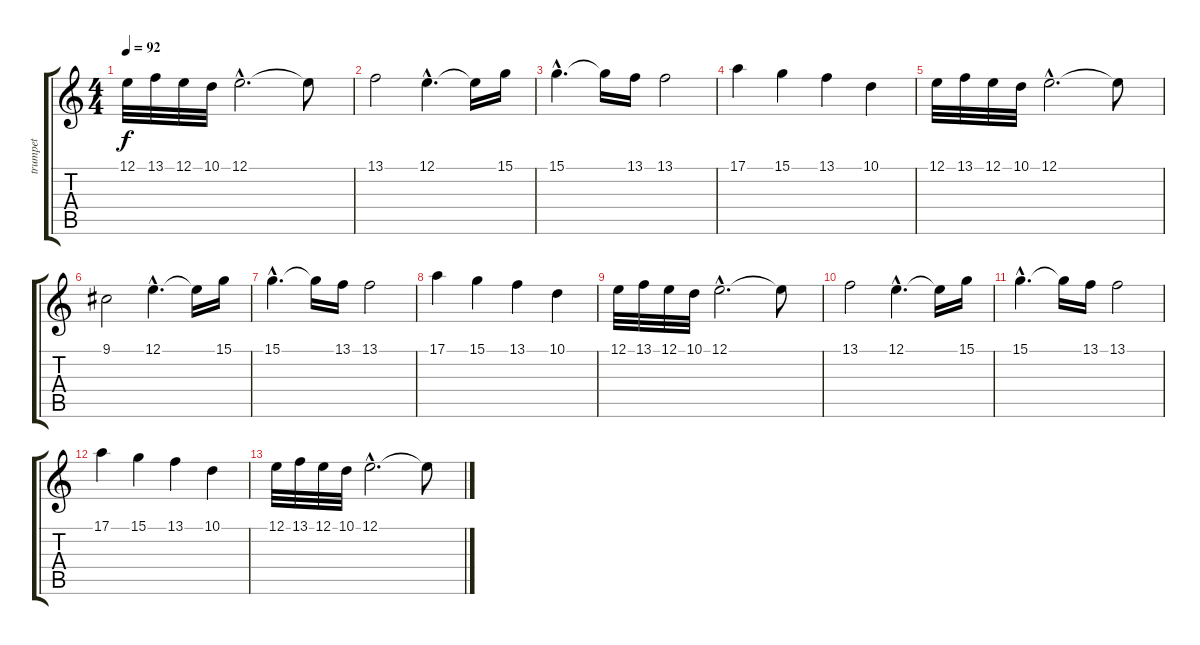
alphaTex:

\track ("trumpet" "trumpet") {instrument trumpet}
\staff {score tabs}
\tuning (E4 B3 G3 D3 A2 E2) {hide}
\ts (4 4)
\tempo 92
\clef g2
\ks c
12.1.32{dy f} 13.1.32 12.1.32 10.1.32 12.1{hac}.2{d} 12.1{t}.8 |
13.1.2 12.1{hac}.4{d} 12.1{t}.16 15.1.16 |
15.1{hac}.4{d} 15.1{t}.16 13.1.16 13.1.2 |
17.1.4 15.1.4 13.1.4 10.1.4 |
12.1.32 13.1.32 12.1.32 10.1.32 12.1{hac}.2{d} 12.1{t}.8 |
9.1.2 12.1{hac}.4{d} 12.1{t}.16 15.1.16 |
15.1{hac}.4{d} 15.1{t}.16 13.1.16 13.1.2 |
17.1.4 15.1.4 13.1.4 10.1.4 |
12.1.32 13.1.32 12.1.32 10.1.32 12.1{hac}.2{d} 12.1{t}.8 |
13.1.2 12.1{hac}.4{d} 12.1{t}.16 15.1.16 |
15.1{hac}.4{d} 15.1{t}.16 13.1.16 13.1.2 |
17.1.4 15.1.4 13.1.4 10.1.4 |
12.1.32 13.1.32 12.1.32 10.1.32 12.1{hac}.2{d} 12.1{t}.8
